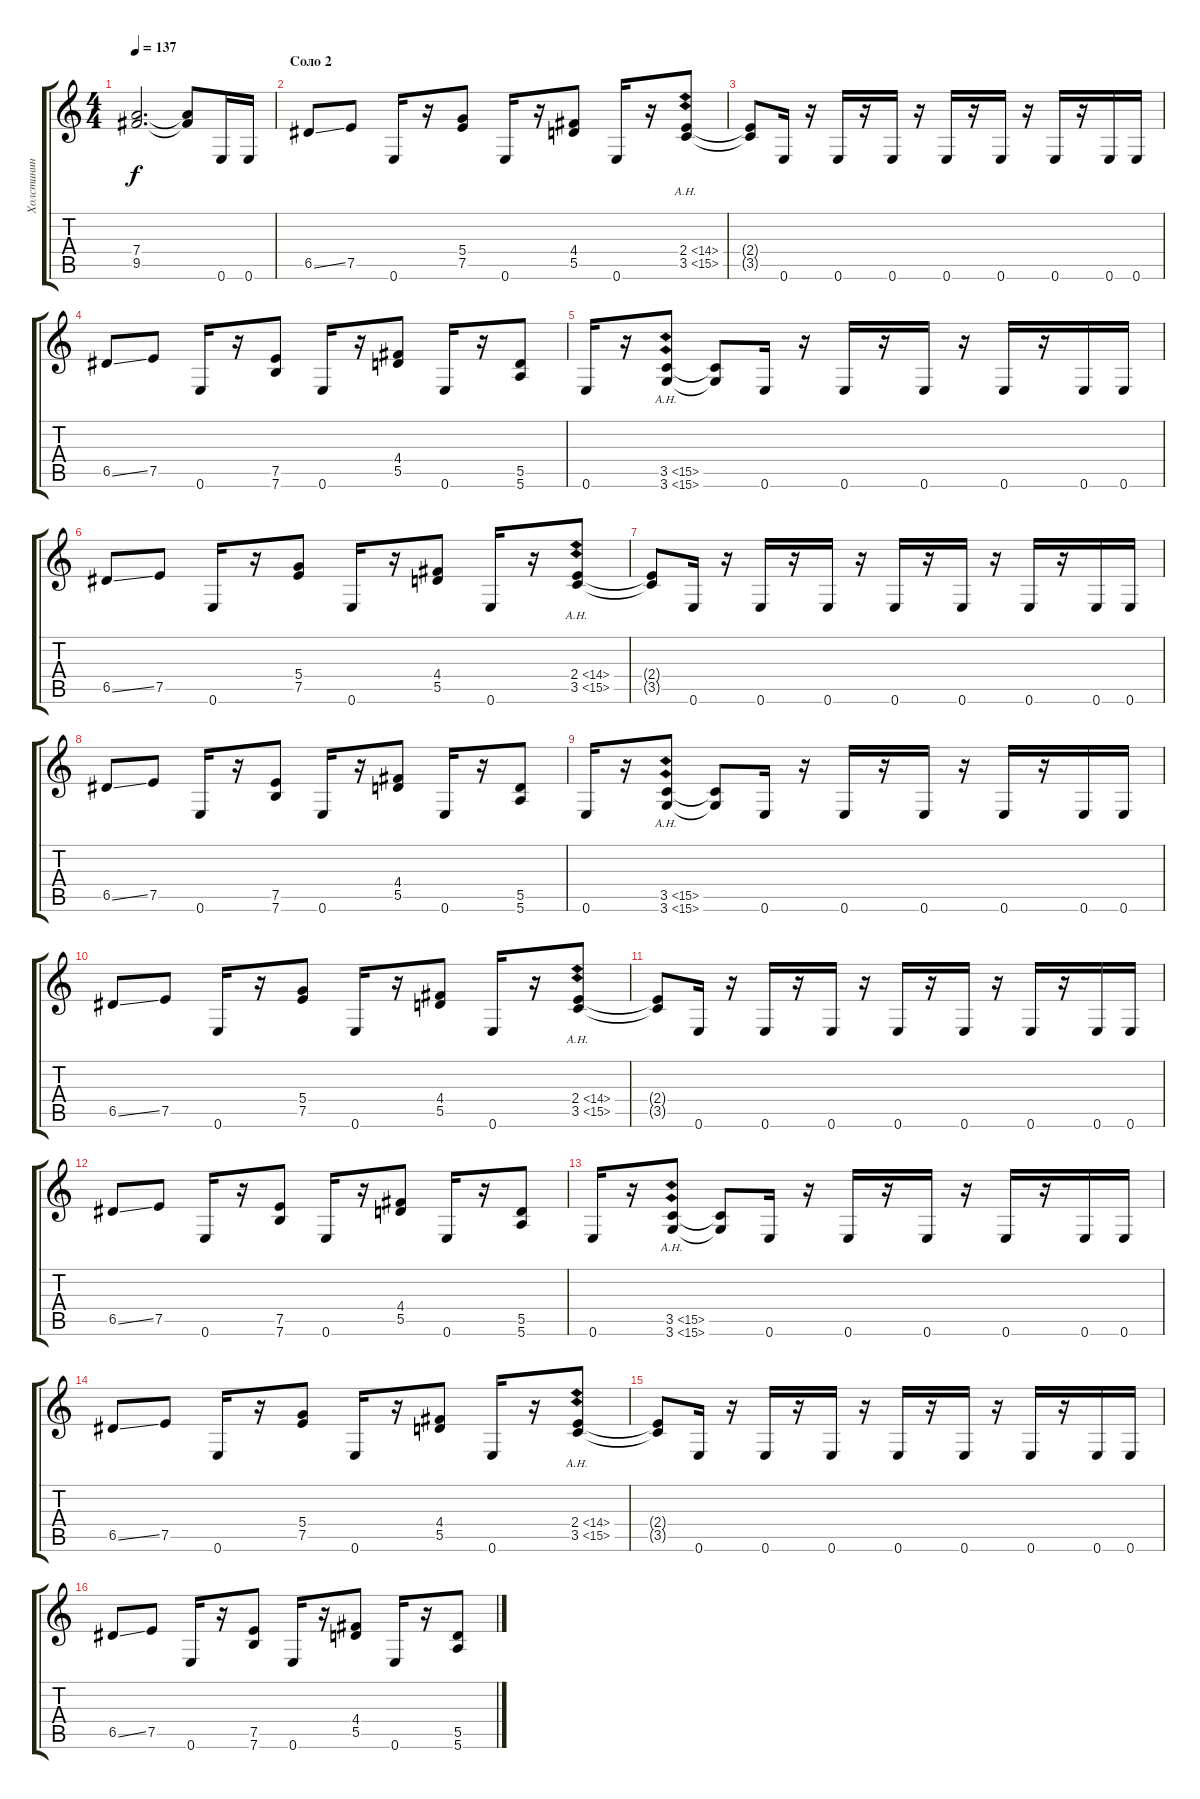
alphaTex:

\track ("Холстинин" "Холстинин") {instrument overdrivenguitar}
\staff {score tabs}
\tuning (E4 B3 G3 D3 A2 E2) {hide}
\ts (4 4)
\tempo 137
\clef g2
\ks c
(7.4{t} 9.5{t}).2{d dy f} (7.4{t} 9.5{t}).8 0.6.16 0.6.16 |
\section ("" "Соло 2")
6.5{ss}.8{volume 10} 7.5.8 0.6.16 r.16 (5.4 7.5).8 0.6.16 r.16 (4.4 5.5).8 0.6.16 r.16 (2.4{ah 12} 3.5{ah 12}).8 |
(2.4{t} 3.5{t}).8 0.6.16 r.16 0.6.16 r.16 0.6.16 r.16 0.6.16 r.16 0.6.16 r.16 0.6.16 r.16 0.6.16 0.6.16 |
6.5{ss}.8 7.5.8 0.6.16 r.16 (7.5 7.6).8 0.6.16 r.16 (4.4 5.5).8 0.6.16 r.16 (5.5 5.6).8 |
0.6.16 r.16 (3.5{ah 12} 3.6{ah 12}).8 (3.5{t} 3.6{t}).8 0.6.16 r.16 0.6.16 r.16 0.6.16 r.16 0.6.16 r.16 0.6.16 0.6.16 |
6.5{ss}.8 7.5.8 0.6.16 r.16 (5.4 7.5).8 0.6.16 r.16 (4.4 5.5).8 0.6.16 r.16 (2.4{ah 12} 3.5{ah 12}).8 |
(2.4{t} 3.5{t}).8 0.6.16 r.16 0.6.16 r.16 0.6.16 r.16 0.6.16 r.16 0.6.16 r.16 0.6.16 r.16 0.6.16 0.6.16 |
6.5{ss}.8 7.5.8 0.6.16 r.16 (7.5 7.6).8 0.6.16 r.16 (4.4 5.5).8 0.6.16 r.16 (5.5 5.6).8 |
0.6.16 r.16 (3.5{ah 12} 3.6{ah 12}).8 (3.5{t} 3.6{t}).8 0.6.16 r.16 0.6.16 r.16 0.6.16 r.16 0.6.16 r.16 0.6.16 0.6.16 |
6.5{ss}.8 7.5.8 0.6.16 r.16 (5.4 7.5).8 0.6.16 r.16 (4.4 5.5).8 0.6.16 r.16 (2.4{ah 12} 3.5{ah 12}).8 |
(2.4{t} 3.5{t}).8 0.6.16 r.16 0.6.16 r.16 0.6.16 r.16 0.6.16 r.16 0.6.16 r.16 0.6.16 r.16 0.6.16 0.6.16 |
6.5{ss}.8 7.5.8 0.6.16 r.16 (7.5 7.6).8 0.6.16 r.16 (4.4 5.5).8 0.6.16 r.16 (5.5 5.6).8 |
0.6.16 r.16 (3.5{ah 12} 3.6{ah 12}).8 (3.5{t} 3.6{t}).8 0.6.16 r.16 0.6.16 r.16 0.6.16 r.16 0.6.16 r.16 0.6.16 0.6.16 |
6.5{ss}.8 7.5.8 0.6.16 r.16 (5.4 7.5).8 0.6.16 r.16 (4.4 5.5).8 0.6.16 r.16 (2.4{ah 12} 3.5{ah 12}).8 |
(2.4{t} 3.5{t}).8 0.6.16 r.16 0.6.16 r.16 0.6.16 r.16 0.6.16 r.16 0.6.16 r.16 0.6.16 r.16 0.6.16 0.6.16 |
6.5{ss}.8 7.5.8 0.6.16 r.16 (7.5 7.6).8 0.6.16 r.16 (4.4 5.5).8 0.6.16 r.16 (5.5 5.6).8
